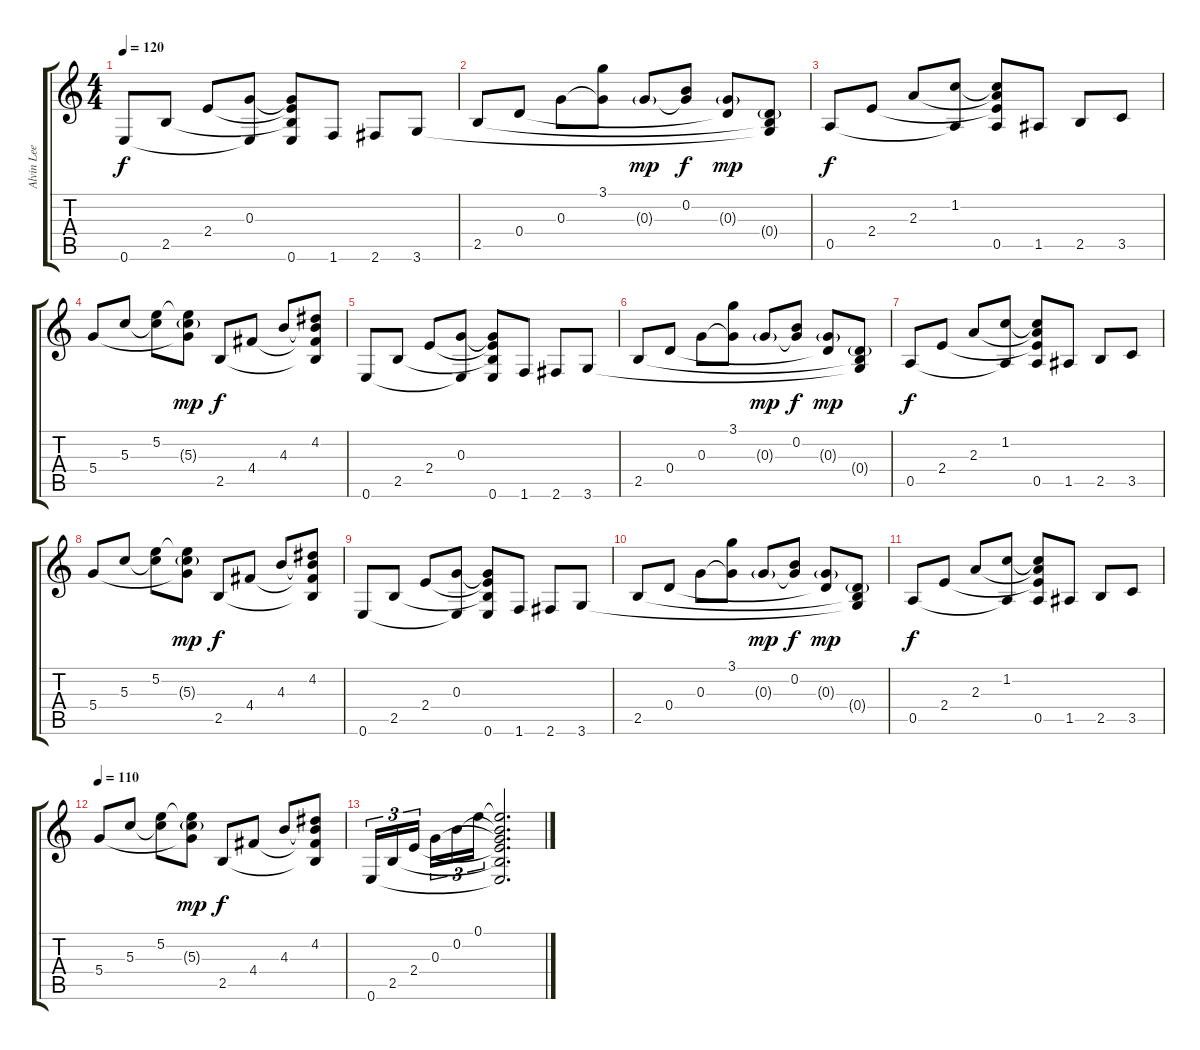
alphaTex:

\track ("Alvin Lee (riff)" "Alvin Lee ") {instrument acousticguitarsteel}
\staff {score tabs}
\tuning (E4 B3 G3 D3 A2 E2) {hide}
\ts (4 4)
\tempo 120
\clef g2
\ks c
0.6.8{dy f} 2.5.8 2.4.8 (0.3 0.6{t}).8 (0.3{t} 2.4{t} 2.5{t} 0.6).8 1.6.8 2.6.8 3.6.8 |
2.5.8 0.4.8 0.3.8 (3.1 0.3{t}).8 0.3{g}.8{dy mp} (0.2 0.3{t}).8{dy f} (0.3{g} 0.4{t}).8{dy mp} (0.4{g} 2.5{t} 3.6{t}).8 |
0.5.8{dy f} 2.4.8 2.3.8 (1.2 0.5{t}).8 (1.2{t} 2.3{t} 2.4{t} 0.5).8 1.5.8 2.5.8 3.5.8 |
5.4.8 5.3.8 (5.2 5.3{t}).8 (5.2{t} 5.3{g} 5.4{t}).8{dy mp} 2.5.8{dy f} 4.4.8 4.3.8 (4.2 4.3{t} 4.4{t} 2.5{t}).8 |
0.6.8 2.5.8 2.4.8 (0.3 0.6{t}).8 (0.3{t} 2.4{t} 2.5{t} 0.6).8 1.6.8 2.6.8 3.6.8 |
2.5.8 0.4.8 0.3.8 (3.1 0.3{t}).8 0.3{g}.8{dy mp} (0.2 0.3{t}).8{dy f} (0.3{g} 0.4{t}).8{dy mp} (0.4{g} 2.5{t} 3.6{t}).8 |
0.5.8{dy f} 2.4.8 2.3.8 (1.2 0.5{t}).8 (1.2{t} 2.3{t} 2.4{t} 0.5).8 1.5.8 2.5.8 3.5.8 |
5.4.8 5.3.8 (5.2 5.3{t}).8 (5.2{t} 5.3{g} 5.4{t}).8{dy mp} 2.5.8{dy f} 4.4.8 4.3.8 (4.2 4.3{t} 4.4{t} 2.5{t}).8 |
0.6.8 2.5.8 2.4.8 (0.3 0.6{t}).8 (0.3{t} 2.4{t} 2.5{t} 0.6).8 1.6.8 2.6.8 3.6.8 |
2.5.8 0.4.8 0.3.8 (3.1 0.3{t}).8 0.3{g}.8{dy mp} (0.2 0.3{t}).8{dy f} (0.3{g} 0.4{t}).8{dy mp} (0.4{g} 2.5{t} 3.6{t}).8 |
0.5.8{dy f} 2.4.8 2.3.8 (1.2 0.5{t}).8 (1.2{t} 2.3{t} 2.4{t} 0.5).8 1.5.8 2.5.8 3.5.8 |
\tempo 110
5.4.8 5.3.8 (5.2 5.3{t}).8 (5.2{t} 5.3{g} 5.4{t}).8{dy mp} 2.5.8{dy f} 4.4.8 4.3.8 (4.2 4.3{t} 4.4{t} 2.5{t}).8 |
0.6.16{tu (3 2)} 2.5.16{tu (3 2)} 2.4.16{tu (3 2) beam splitsecondary} 0.3.16{tu (3 2)} 0.2.16{tu (3 2)} 0.1.16{tu (3 2)} (0.1{t} 0.2{t} 0.3{t} 2.4{t} 2.5{t} 0.6{t}).2{d}
